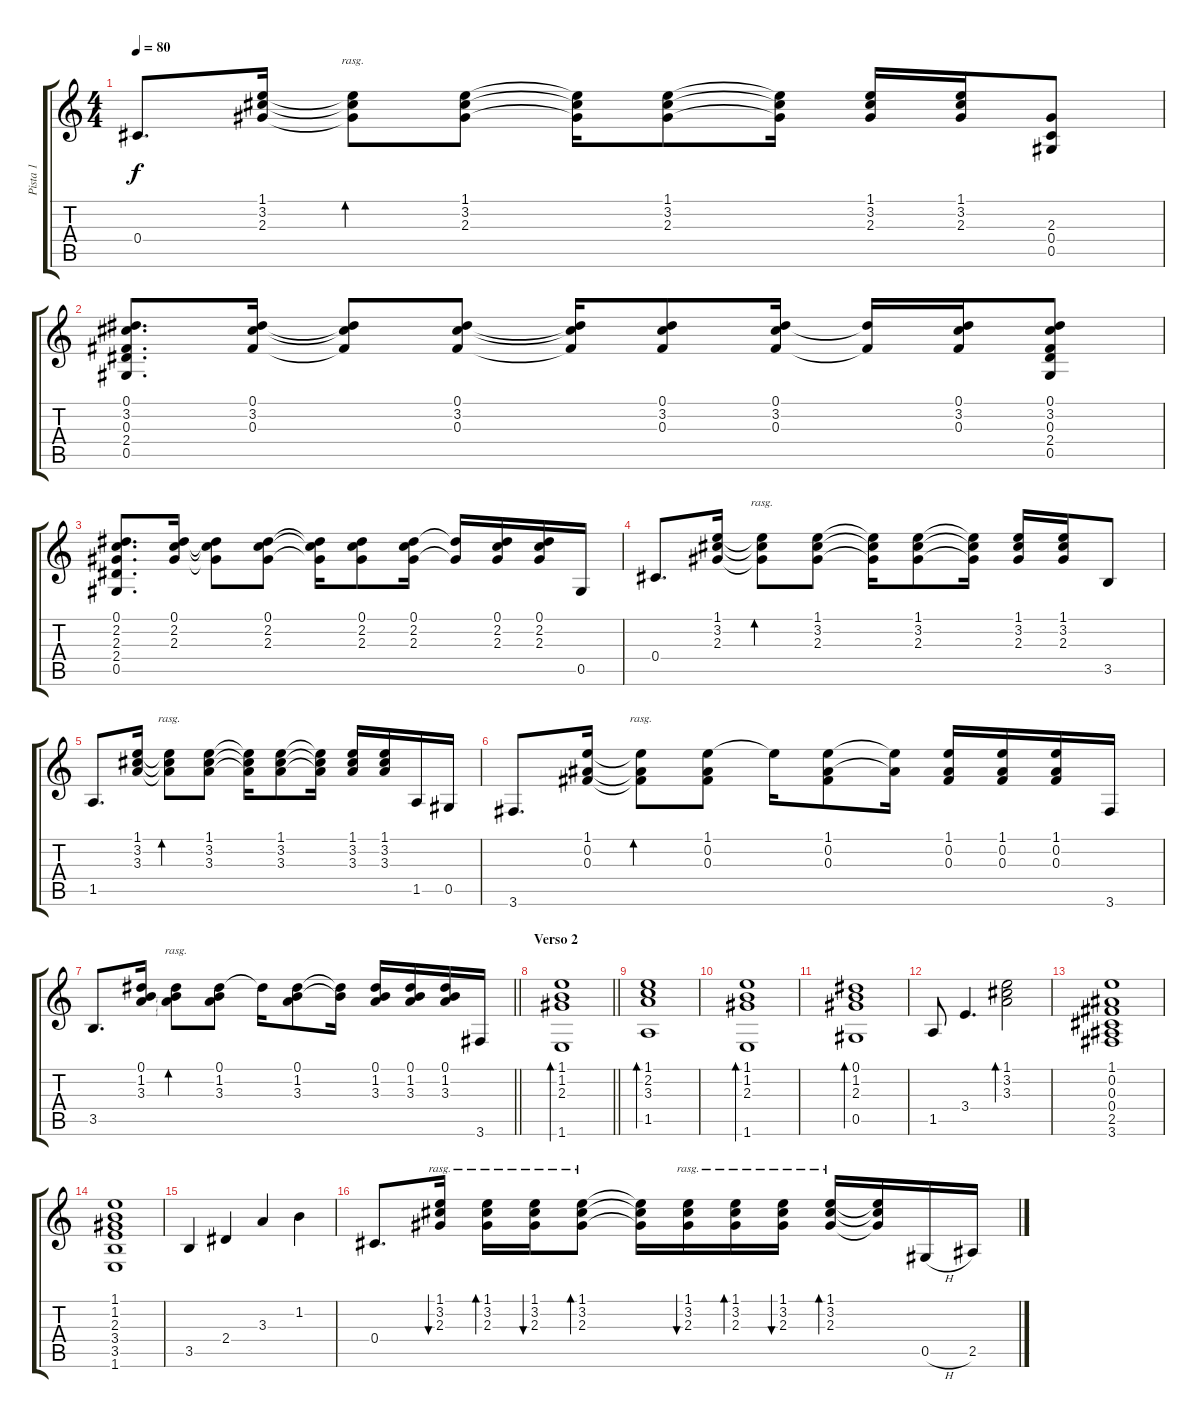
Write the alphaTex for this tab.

\track ("Pista 1" "Pista 1") {instrument acousticguitarnylon}
\staff {score tabs}
\tuning (Eb4 Bb3 Gb3 Db3 Ab2 Eb2) {hide}
\ts (4 4)
\tempo 80
\clef g2
\ks c
0.4.8{d dy f} (1.1 3.2 2.3).16 (1.1{t} 3.2{t} 2.3{t}).8{bd 30 rasg ii} (1.1 3.2 2.3).8 (1.1{t} 3.2{t} 2.3{t}).16 (1.1 3.2 2.3).8 (1.1{t} 3.2{t} 2.3{t}).16 (1.1 3.2 2.3).16 (1.1 3.2 2.3).16 (2.3 0.4 0.5).8 |
(0.1 3.2 0.3 2.4 0.5).8{d} (0.1 3.2 0.3).16 (0.1{t} 3.2{t} 0.3{t}).8 (0.1 3.2 0.3).8 (0.1{t} 3.2{t} 0.3{t}).16 (0.1 3.2 0.3).8 (0.1 3.2 0.3).16 (0.1{t} 0.3{t}).16 (0.1 3.2 0.3).16 (0.1 3.2 0.3 2.4 0.5).8 |
(0.1 2.2 2.3 2.4 0.5).8{d} (0.1 2.2 2.3).16 (0.1{t} 2.2{t} 2.3{t}).8 (0.1 2.2 2.3).8 (0.1{t} 2.2{t} 2.3{t}).16 (0.1 2.2 2.3).8 (0.1 2.2 2.3).16 (0.1{t} 2.3{t}).16 (0.1 2.2 2.3).16 (0.1 2.2 2.3).16 0.5.16 |
0.4.8{d} (1.1 3.2 2.3).16 (1.1{t} 3.2{t} 2.3{t}).8{bd 30 rasg ii} (1.1 3.2 2.3).8 (1.1{t} 3.2{t} 2.3{t}).16 (1.1 3.2 2.3).8 (1.1{t} 3.2{t} 2.3{t}).16 (1.1 3.2 2.3).16 (1.1 3.2 2.3).16 3.5.8 |
1.5.8{d} (1.1 3.2 3.3).16 (1.1{t} 3.2{t} 3.3{t}).8{bd 30 rasg ii} (1.1 3.2 3.3).8 (1.1{t} 3.2{t} 3.3{t}).16 (1.1 3.2 3.3).8 (1.1{t} 3.2{t} 3.3{t}).16 (1.1 3.2 3.3).16 (1.1 3.2 3.3).16 1.5.16 0.5.16 |
3.6.8{d} (1.1 0.2 0.3).16 (1.1{t} 0.2{t} 0.3{t}).8{bd 30 rasg ii} (1.1 0.2 0.3).8 1.1{t}.16 (1.1 0.2 0.3).8 (1.1{t} 0.2{t}).16 (1.1 0.2 0.3).16 (1.1 0.2 0.3).16 (1.1 0.2 0.3).16 3.6.16 |
\barLineRight lightlight
3.5.8{d} (0.1 1.2 3.3).16 (0.1{t} 1.2{t} 3.3{t}).8{bd 30 rasg ii} (0.1 1.2 3.3).8 0.1{t}.16 (0.1 1.2 3.3).8 (0.1{t} 1.2{t}).16 (0.1 1.2 3.3).16 (0.1 1.2 3.3).16 (0.1 1.2 3.3).16 3.6.16 |
\section ("" "Verso 2")
\barLineRight lightlight
(1.1 1.2 2.3 1.6).1{bd 480} |
(1.1 2.2 3.3 1.5).1{bd 480} |
(1.1 1.2 2.3 1.6).1{bd 480} |
(0.1 1.2 2.3 0.5).1{bd 480} |
1.5.8 3.4.4{d} (1.1 3.2 3.3).2{bd 240} |
(1.1 0.2 0.3 0.4 2.5 3.6).1 |
(1.1 1.2 2.3 3.4 3.5 1.6).1 |
3.5.4 2.4.4 3.3.4 1.2.4 |
0.4.8{d} (1.1 3.2 2.3).16{bu 30 rasg ii} (1.1 3.2 2.3).16{bd 30 rasg ii} (1.1 3.2 2.3).16{bu 120 rasg ii} (1.1 3.2 2.3).8{bd 120 rasg ii} (1.1{t} 3.2{t} 2.3{t}).16 (1.1 3.2 2.3).16{bu 120 rasg ii} (1.1 3.2 2.3).16{bd 120 rasg ii} (1.1 3.2 2.3).16{bu 120 rasg ii} (1.1 3.2 2.3).16{bd 120 rasg ii} (1.1{t} 3.2{t} 2.3{t}).16 0.5{h}.16 2.5.16
